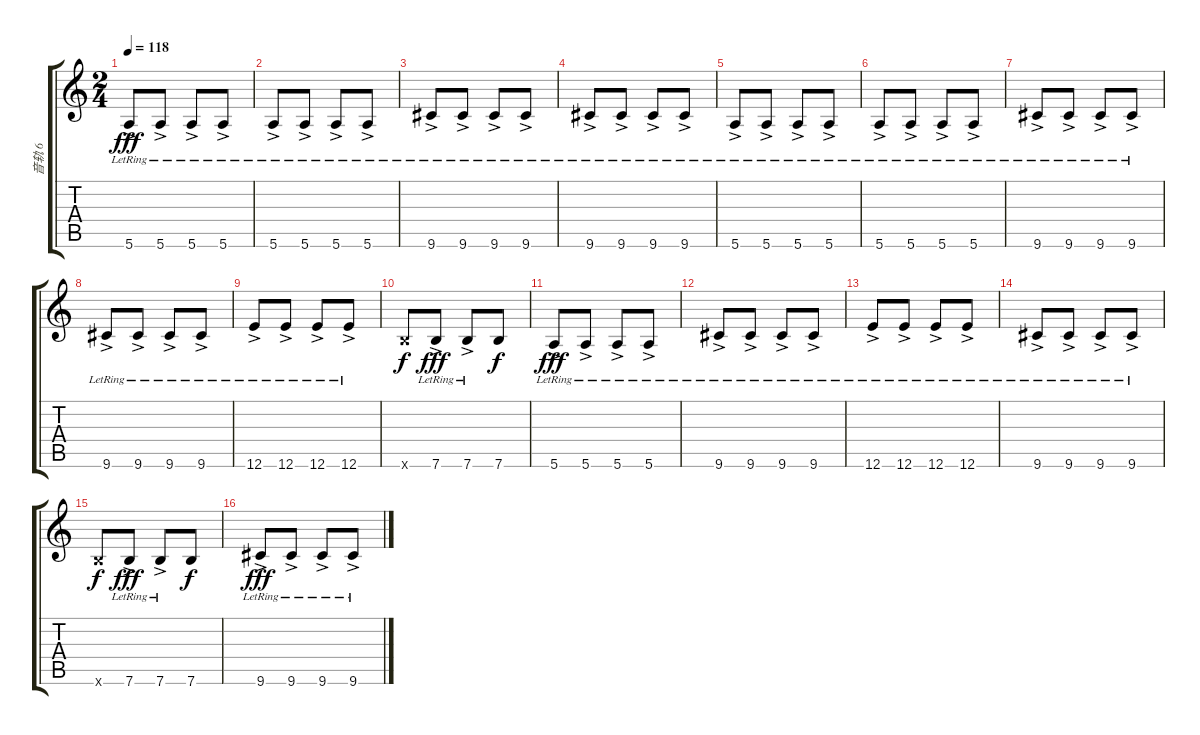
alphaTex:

\track ("音轨 6" "音轨 6") {instrument electricbassfinger}
\staff {score tabs}
\tuning (E4 B3 G3 D3 A2 E2) {hide}
\ts (2 4)
\tempo 118
\clef g2
\ks c
5.6{ac lr}.8{dy fff} 5.6{ac lr}.8 5.6{ac lr}.8 5.6{ac lr}.8 |
5.6{ac lr}.8 5.6{ac lr}.8 5.6{ac lr}.8 5.6{ac lr}.8 |
9.6{ac lr}.8 9.6{ac lr}.8 9.6{ac lr}.8 9.6{ac lr}.8 |
9.6{ac lr}.8 9.6{ac lr}.8 9.6{ac lr}.8 9.6{ac lr}.8 |
5.6{ac lr}.8 5.6{ac lr}.8 5.6{ac lr}.8 5.6{ac lr}.8 |
5.6{ac lr}.8 5.6{ac lr}.8 5.6{ac lr}.8 5.6{ac lr}.8 |
9.6{ac lr}.8 9.6{ac lr}.8 9.6{ac lr}.8 9.6{ac lr}.8 |
9.6{ac lr}.8 9.6{ac lr}.8 9.6{ac lr}.8 9.6{ac lr}.8 |
12.6{ac lr}.8 12.6{ac lr}.8 12.6{ac lr}.8 12.6{ac lr}.8 |
7.6{x}.8{dy f} 7.6{ac lr}.8{dy fff} 7.6{ac lr}.8 7.6.8{dy f} |
5.6{ac lr}.8{dy fff} 5.6{ac lr}.8 5.6{ac lr}.8 5.6{ac lr}.8 |
9.6{ac lr}.8 9.6{ac lr}.8 9.6{ac lr}.8 9.6{ac lr}.8 |
12.6{ac lr}.8 12.6{ac lr}.8 12.6{ac lr}.8 12.6{ac lr}.8 |
9.6{ac lr}.8 9.6{ac lr}.8 9.6{ac lr}.8 9.6{ac lr}.8 |
7.6{x}.8{dy f} 7.6{ac lr}.8{dy fff} 7.6{ac lr}.8 7.6.8{dy f} |
9.6{ac lr}.8{dy fff} 9.6{ac lr}.8 9.6{ac lr}.8 9.6{ac lr}.8
